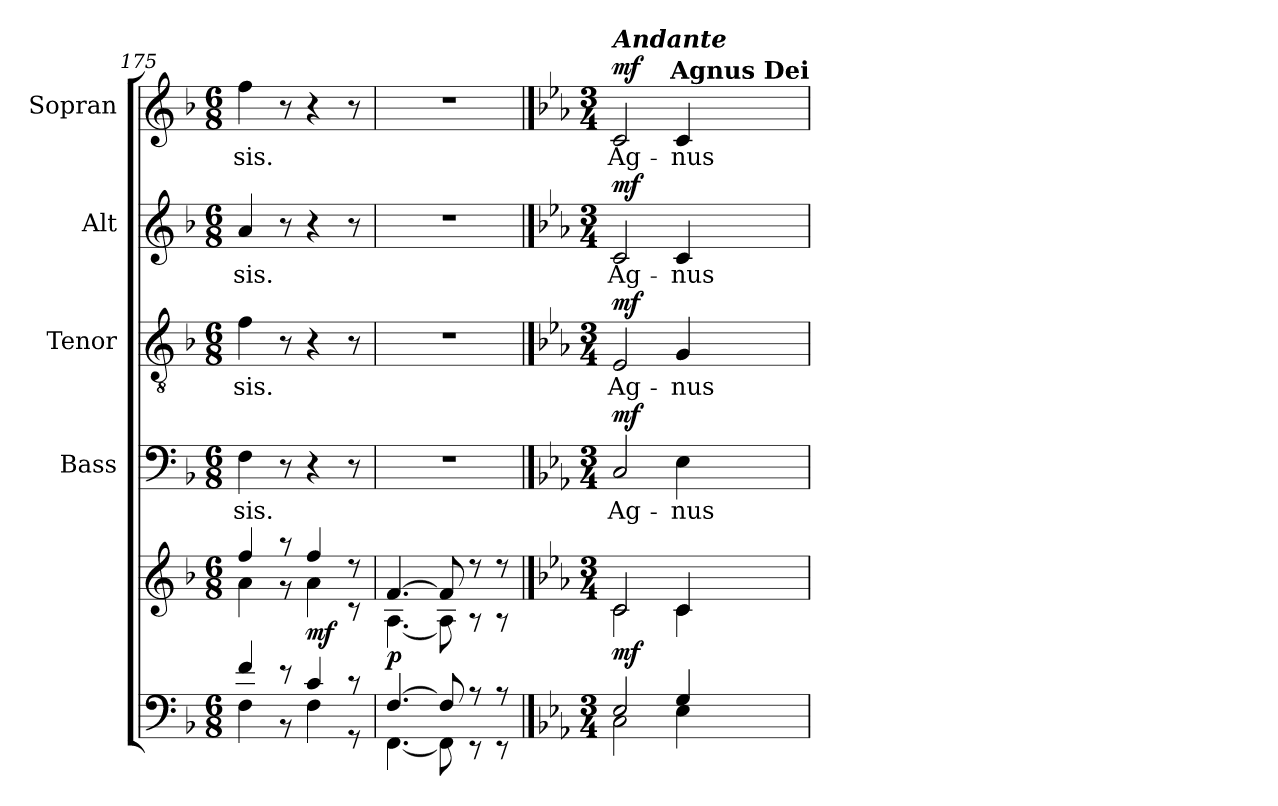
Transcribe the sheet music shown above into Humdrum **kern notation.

**kern	**kern	**dynam	**kern	**text	**dynam	**kern	**text	**dynam	**kern	**text	**dynam	**kern	**text	**dynam
*part5	*part5	*part5	*part4	*part4	*part4	*part3	*part3	*part3	*part2	*part2	*part2	*part1	*part1	*part1
*staff6	*staff5	*staff5/6	*staff4	*staff4	*staff4	*staff3	*staff3	*staff3	*staff2	*staff2	*staff2	*staff1	*staff1	*staff1
*	*	*	*I"Bass	*	*	*I"Tenor	*	*	*I"Alt	*	*	*I"Sopran	*	*
*	*	*	*I'B.	*	*	*I'T.	*	*	*I'A.	*	*	*I'S.	*	*
*clefF4	*clefG2	*	*clefF4	*	*	*clefGv2	*	*	*clefG2	*	*	*clefG2	*	*
*k[b-]	*k[b-]	*	*k[b-]	*	*	*k[b-]	*	*	*k[b-]	*	*	*k[b-]	*	*
*F:	*F:	*	*F:	*	*	*F:	*	*	*F:	*	*	*F:	*	*
*M6/8	*M6/8	*	*M6/8	*	*	*M6/8	*	*	*M6/8	*	*	*M6/8	*	*
=175	=175	=175	=175	=175	=175	=175	=175	=175	=175	=175	=175	=175	=175	=175
*^	*^	*	*	*	*	*	*	*	*	*	*	*	*	*
!	!	!	!	!	!	!LO:LY:b	!	!	!LO:LY:b	!	!	!LO:LY:b	!	!	!LO:LY:b	!
4f/	4F\	4ff/	4a\	.	4F\	-sis.	.	4f\	-sis.	.	4a/	-sis.	.	4ff\	-sis.	.
8r	8r	8r	8r	.	8r	.	.	8r	.	.	8r	.	.	8r	.	.
!	!	!	!	!LO:DY:b	!	!	!	!	!	!	!	!	!	!	!	!
4c/	4F\	4ff/	4a\	mf	4r	.	.	4r	.	.	4r	.	.	4r	.	.
8r	8r	8r	8r	.	8r	.	.	8r	.	.	8r	.	.	8r	.	.
=176	=176	=176	=176	=176	=176	=176	=176	=176	=176	=176	=176	=176	=176	=176	=176	=176
!	!	!	!	!LO:DY:b	!	!	!	!	!	!	!	!	!	!	!	!
[>4.F/	[<4.FF\	[>4.f/	[<4.A\	p	2.r	.	.	2.r	.	.	2.r	.	.	2.r	.	.
8F/]	8FF\]	8f/]	8A\]	.	.	.	.	.	.	.	.	.	.	.	.	.
8r	8r	8r	8r	.	.	.	.	.	.	.	.	.	.	.	.	.
8r	8r	8r	8r	.	.	.	.	.	.	.	.	.	.	.	.	.
!!LO:LB:g=z
==177	==177	==177	==177	==177	==177	==177	==177	==177	==177	==177	==177	==177	==177	==177	==177	==177
*k[b-e-a-]	*	*k[b-e-a-]	*	*	*k[b-e-a-]	*	*	*k[b-e-a-]	*	*	*k[b-e-a-]	*	*	*k[b-e-a-]	*	*
*E-:	*	*E-:	*	*	*E-:	*	*	*E-:	*	*	*E-:	*	*	*E-:	*	*
*M3/4	*	*M3/4	*	*	*M3/4	*	*	*M3/4	*	*	*M3/4	*	*	*M3/4	*	*
!	!	!	!	!	!	!	!	!	!	!	!	!	!	!LO:TX:a:Bi:t=Andante	!	!
!	!	!	!	!LO:DY:b	!	!LO:LY:b	!LO:DY:a	!	!LO:LY:b	!LO:DY:a	!	!LO:LY:b	!LO:DY:a	!	!LO:LY:b	!LO:DY:a
2E-/	2C\	2c/	2c\	mf	2C/	Ag-	mf	2E-/	Ag-	mf	2c/	Ag-	mf	2c/	Ag-	mf
!	!	!	!	!	!	!LO:LY:b	!	!	!LO:LY:b	!	!	!LO:LY:b	!	!	!LO:LY:b	!
4G/	4E-\	4c/	4c\	.	4E-\	-nus	.	4G/	-nus	.	4c/	-nus	.	4c/	-nus	.
2...ryy	2...ryy	2...ryy	2...ryy	.	2...ryy	.	.	2...ryy	.	.	2...ryy	.	.	2...ryy	.	.
!	!	!	!	!	!	!	!	!	!	!	!	!	!	!LO:TX:a:B:t=Agnus Dei	!	!
*v	*v	*	*	*	*	*	*	*	*	*	*	*	*	*	*	*
*	*v	*v	*	*	*	*	*	*	*	*	*	*	*	*	*
=	=	=	=	=	=	=	=	=	=	=	=	=	=	=
*-	*-	*-	*-	*-	*-	*-	*-	*-	*-	*-	*-	*-	*-	*-
